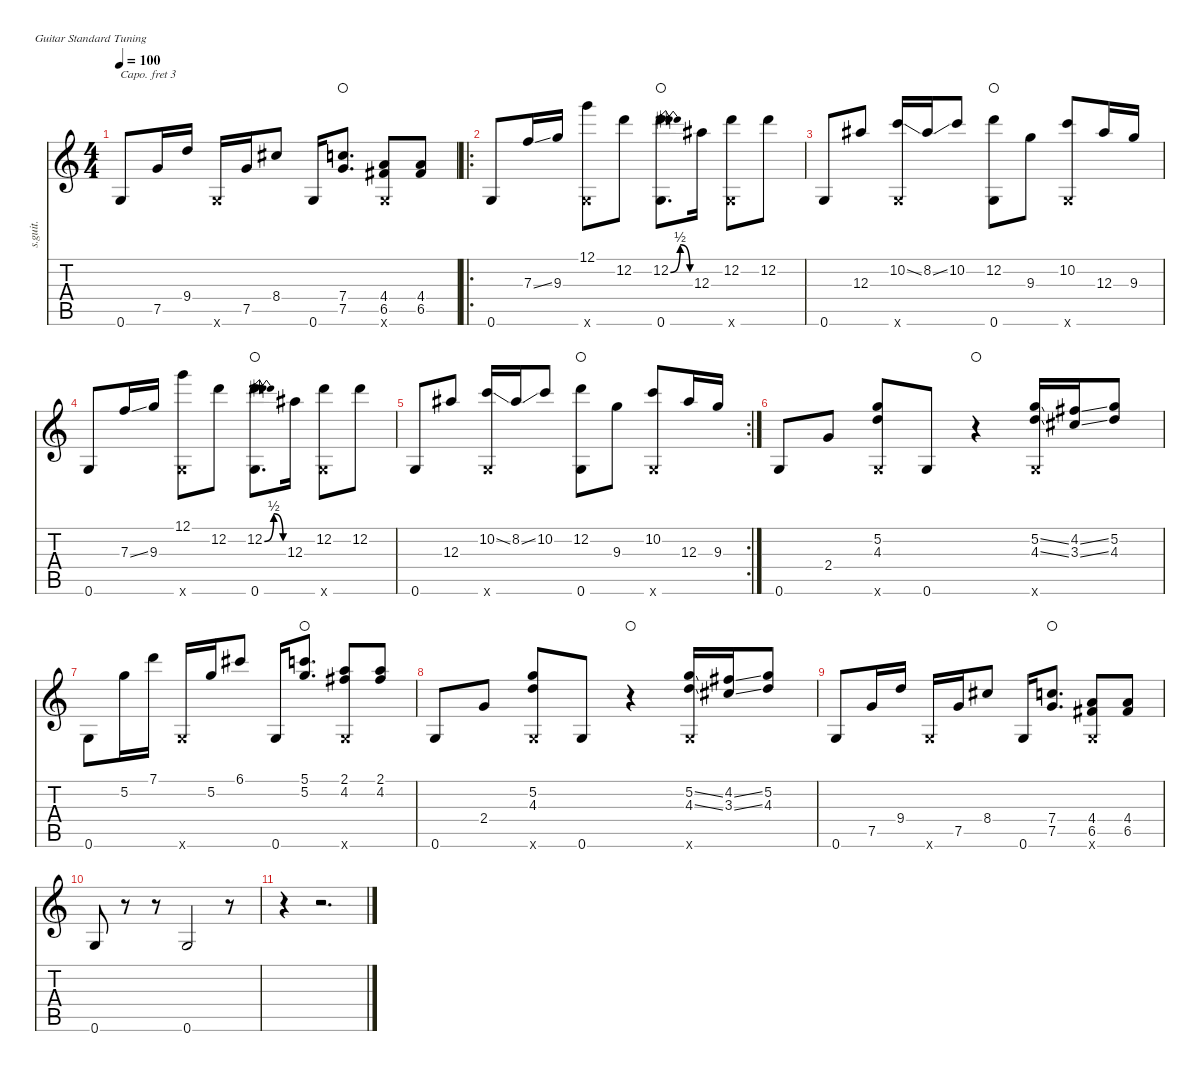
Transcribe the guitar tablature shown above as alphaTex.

\defaultSystemsLayout 4
\hideDynamics
\bracketExtendMode nobrackets
\track ("Steel Guitar" "s.guit.") {instrument acousticguitarsteel}
\staff {score tabs}
\capo 3
\tuning (E4 B3 G3 D3 A2 E2)
\ts (4 4)
\tempo 100
\clef g2
\ks c
0.6.8{dy mf beam Up} 7.5.16{beam Up} 9.4.16{beam Up} 0.6{x}.16{beam Up} 7.5.16{beam Up} 8.4{acc #}.8{beam Up} 0.6.16{beam Up} (7.4 7.5).8{d waho beam Up} (4.4 6.5{acc #} 0.6{x}).8{beam Up} (4.4 6.5{acc #}).8{beam Up} |
\ro
0.6.8{beam Up} 7.3{ss}.16{beam Up} 9.3.16{beam Up} (12.1 0.6{x}).8{beam Down} 12.2.8{beam Down} (12.2{be (bendrelease 0 0 15 2 30 2 45 0)} 0.6).8{d waho beam Down} 12.3{acc #}.16{beam Down} (12.2 0.6{x}).8{beam Down} 12.2.8{beam Down} |
0.6.8{beam Up} 12.3{acc #}.8{beam Up} (10.2{ss} 0.6{x}).16{beam Up} 8.2{ss acc #}.16{beam Up} 10.2.8{beam Up} (12.2 0.6).8{waho beam Down} 9.3.8{beam Down} (10.2 0.6{x}).8{beam Up} 12.3{acc #}.16{beam Up} 9.3.16{beam Up} |
0.6.8{beam Up} 7.3{ss}.16{beam Up} 9.3.16{beam Up} (12.1 0.6{x}).8{beam Down} 12.2.8{beam Down} (12.2{be (bendrelease 0 0 15 2 30 2 45 0)} 0.6).8{d waho beam Down} 12.3{acc #}.16{beam Down} (12.2 0.6{x}).8{beam Down} 12.2.8{beam Down} |
\rc 2
0.6.8{beam Up} 12.3{acc #}.8{beam Up} (10.2{ss} 0.6{x}).16{beam Up} 8.2{ss acc #}.16{beam Up} 10.2.8{beam Up} (12.2 0.6).8{waho beam Down} 9.3.8{beam Down} (10.2 0.6{x}).8{beam Up} 12.3{acc #}.16{beam Up} 9.3.16{beam Up} |
0.6.8{beam Up} 2.4.8{beam Up} (5.2 4.3 0.6{x}).8{beam Up} 0.6.8{beam Up} r.4{waho beam Down} (5.2{ss} 4.3{ss} 0.6{x}).16{beam Up} (4.2{ss acc #} 3.3{ss acc #}).16{beam Up} (5.2 4.3).8{beam Up} |
0.6.8{beam Down} 5.2.16{beam Down} 7.1.16{beam Down} 0.6{x}.16{beam Up} 5.2.16{beam Up} 6.1{acc #}.8{beam Up} 0.6.16{beam Up} (5.1 5.2).8{d waho beam Up} (2.1 4.2{acc #} 0.6{x}).8{beam Up} (2.1 4.2{acc #}).8{beam Up} |
0.6.8{beam Up} 2.4.8{beam Up} (5.2 4.3 0.6{x}).8{beam Up} 0.6.8{beam Up} r.4{waho beam Down} (5.2{ss} 4.3{ss} 0.6{x}).16{beam Up} (4.2{ss acc #} 3.3{ss acc #}).16{beam Up} (5.2 4.3).8{beam Up} |
0.6.8{beam Up} 7.5.16{beam Up} 9.4.16{beam Up} 0.6{x}.16{beam Up} 7.5.16{beam Up} 8.4{acc #}.8{beam Up} 0.6.16{beam Up} (7.4 7.5).8{d waho beam Up} (4.4 6.5{acc #} 0.6{x}).8{beam Up} (4.4 6.5{acc #}).8{beam Up} |
0.6.8{beam Up} r.8{beam Down} r.8{beam Down} 0.6.2{beam Up} r.8{beam Down} |
r.4{beam Down} r.2{d beam Down}
